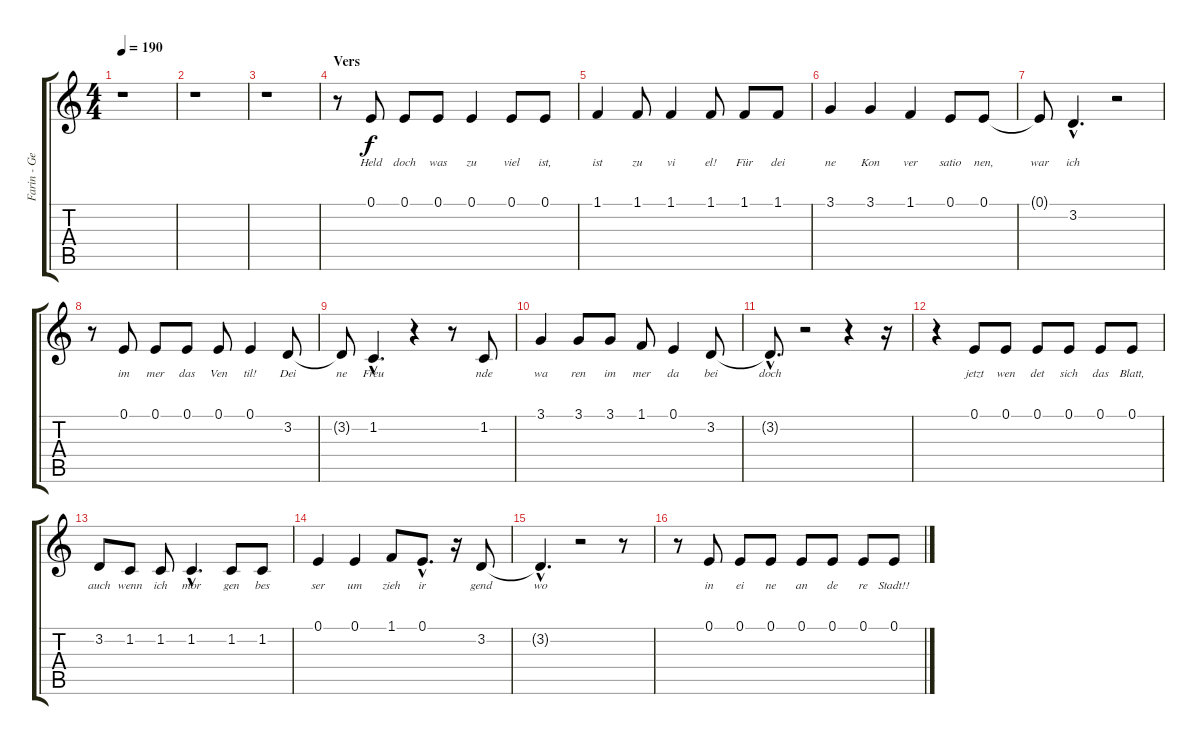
\track ("Farin - Gesang" "Farin - Ge") {instrument tenorsax}
\staff {score tabs}
\tuning (E4 B3 G3 D3 A2 E2) {hide}
\ts (4 4)
\tempo 190
\clef g2
\ks c
r.1{dy f} |
r.1 |
r.1 |
\section ("" "Vers")
r.8 0.1.8{lyrics (0 "Held") lyrics (1 "") lyrics (2 "") lyrics (3 "") lyrics (4 "")} 0.1.8{lyrics (0 "doch") lyrics (1 "") lyrics (2 "") lyrics (3 "") lyrics (4 "")} 0.1.8{lyrics (0 "was") lyrics (1 "") lyrics (2 "") lyrics (3 "") lyrics (4 "")} 0.1.4{lyrics (0 "zu") lyrics (1 "") lyrics (2 "") lyrics (3 "") lyrics (4 "")} 0.1.8{lyrics (0 "viel") lyrics (1 "") lyrics (2 "") lyrics (3 "") lyrics (4 "")} 0.1.8{lyrics (0 "ist,") lyrics (1 "") lyrics (2 "") lyrics (3 "") lyrics (4 "")} |
1.1.4{lyrics (0 "ist") lyrics (1 "") lyrics (2 "") lyrics (3 "") lyrics (4 "")} 1.1.8{lyrics (0 "zu") lyrics (1 "") lyrics (2 "") lyrics (3 "") lyrics (4 "")} 1.1.4{lyrics (0 "vi") lyrics (1 "") lyrics (2 "") lyrics (3 "") lyrics (4 "")} 1.1.8{lyrics (0 "el!") lyrics (1 "") lyrics (2 "") lyrics (3 "") lyrics (4 "")} 1.1.8{lyrics (0 "Für") lyrics (1 "") lyrics (2 "") lyrics (3 "") lyrics (4 "")} 1.1.8{lyrics (0 "dei") lyrics (1 "") lyrics (2 "") lyrics (3 "") lyrics (4 "")} |
3.1.4{lyrics (0 "ne") lyrics (1 "") lyrics (2 "") lyrics (3 "") lyrics (4 "")} 3.1.4{lyrics (0 "Kon") lyrics (1 "") lyrics (2 "") lyrics (3 "") lyrics (4 "")} 1.1.4{lyrics (0 "ver") lyrics (1 "") lyrics (2 "") lyrics (3 "") lyrics (4 "")} 0.1.8{lyrics (0 "satio") lyrics (1 "") lyrics (2 "") lyrics (3 "") lyrics (4 "")} 0.1.8{lyrics (0 "nen,") lyrics (1 "") lyrics (2 "") lyrics (3 "") lyrics (4 "")} |
0.1{t}.8{lyrics (0 "war") lyrics (1 "") lyrics (2 "") lyrics (3 "") lyrics (4 "")} 3.2{hac}.4{d lyrics (0 "ich") lyrics (1 "") lyrics (2 "") lyrics (3 "") lyrics (4 "")} r.2 |
r.8 0.1.8{lyrics (0 "im") lyrics (1 "") lyrics (2 "") lyrics (3 "") lyrics (4 "")} 0.1.8{lyrics (0 "mer") lyrics (1 "") lyrics (2 "") lyrics (3 "") lyrics (4 "")} 0.1.8{lyrics (0 "das") lyrics (1 "") lyrics (2 "") lyrics (3 "") lyrics (4 "")} 0.1.8{lyrics (0 "Ven") lyrics (1 "") lyrics (2 "") lyrics (3 "") lyrics (4 "")} 0.1.4{lyrics (0 "til!") lyrics (1 "") lyrics (2 "") lyrics (3 "") lyrics (4 "")} 3.2.8{lyrics (0 "Dei") lyrics (1 "") lyrics (2 "") lyrics (3 "") lyrics (4 "")} |
3.2{t}.8{lyrics (0 "ne") lyrics (1 "") lyrics (2 "") lyrics (3 "") lyrics (4 "")} 1.2{hac}.4{d lyrics (0 "Freu") lyrics (1 "") lyrics (2 "") lyrics (3 "") lyrics (4 "")} r.4 r.8 1.2.8{lyrics (0 "nde") lyrics (1 "") lyrics (2 "") lyrics (3 "") lyrics (4 "")} |
3.1.4{lyrics (0 "wa") lyrics (1 "") lyrics (2 "") lyrics (3 "") lyrics (4 "")} 3.1.8{lyrics (0 "ren") lyrics (1 "") lyrics (2 "") lyrics (3 "") lyrics (4 "")} 3.1.8{lyrics (0 "im") lyrics (1 "") lyrics (2 "") lyrics (3 "") lyrics (4 "")} 1.1.8{lyrics (0 "mer") lyrics (1 "") lyrics (2 "") lyrics (3 "") lyrics (4 "")} 0.1.4{lyrics (0 "da") lyrics (1 "") lyrics (2 "") lyrics (3 "") lyrics (4 "")} 3.2.8{lyrics (0 "bei") lyrics (1 "") lyrics (2 "") lyrics (3 "") lyrics (4 "")} |
3.2{hac t}.8{d lyrics (0 "doch") lyrics (1 "") lyrics (2 "") lyrics (3 "") lyrics (4 "")} r.2 r.4 r.16 |
r.4 0.1.8{lyrics (0 "jetzt") lyrics (1 "") lyrics (2 "") lyrics (3 "") lyrics (4 "")} 0.1.8{lyrics (0 "wen") lyrics (1 "") lyrics (2 "") lyrics (3 "") lyrics (4 "")} 0.1.8{lyrics (0 "det") lyrics (1 "") lyrics (2 "") lyrics (3 "") lyrics (4 "")} 0.1.8{lyrics (0 "sich") lyrics (1 "") lyrics (2 "") lyrics (3 "") lyrics (4 "")} 0.1.8{lyrics (0 "das") lyrics (1 "") lyrics (2 "") lyrics (3 "") lyrics (4 "")} 0.1.8{lyrics (0 "Blatt,") lyrics (1 "") lyrics (2 "") lyrics (3 "") lyrics (4 "")} |
3.2.8{lyrics (0 "auch") lyrics (1 "") lyrics (2 "") lyrics (3 "") lyrics (4 "")} 1.2.8{lyrics (0 "wenn") lyrics (1 "") lyrics (2 "") lyrics (3 "") lyrics (4 "")} 1.2.8{lyrics (0 "ich") lyrics (1 "") lyrics (2 "") lyrics (3 "") lyrics (4 "")} 1.2{hac}.4{d lyrics (0 "mor") lyrics (1 "") lyrics (2 "") lyrics (3 "") lyrics (4 "")} 1.2.8{lyrics (0 "gen") lyrics (1 "") lyrics (2 "") lyrics (3 "") lyrics (4 "")} 1.2.8{lyrics (0 "bes") lyrics (1 "") lyrics (2 "") lyrics (3 "") lyrics (4 "")} |
0.1.4{lyrics (0 "ser") lyrics (1 "") lyrics (2 "") lyrics (3 "") lyrics (4 "")} 0.1.4{lyrics (0 "um") lyrics (1 "") lyrics (2 "") lyrics (3 "") lyrics (4 "")} 1.1.8{lyrics (0 "zieh") lyrics (1 "") lyrics (2 "") lyrics (3 "") lyrics (4 "")} 0.1{hac}.8{d lyrics (0 "ir") lyrics (1 "") lyrics (2 "") lyrics (3 "") lyrics (4 "")} r.16 3.2.8{lyrics (0 "gend") lyrics (1 "") lyrics (2 "") lyrics (3 "") lyrics (4 "")} |
3.2{hac t}.4{d lyrics (0 "wo") lyrics (1 "") lyrics (2 "") lyrics (3 "") lyrics (4 "")} r.2 r.8 |
r.8 0.1.8{lyrics (0 "in") lyrics (1 "") lyrics (2 "") lyrics (3 "") lyrics (4 "")} 0.1.8{lyrics (0 "ei") lyrics (1 "") lyrics (2 "") lyrics (3 "") lyrics (4 "")} 0.1.8{lyrics (0 "ne") lyrics (1 "") lyrics (2 "") lyrics (3 "") lyrics (4 "")} 0.1.8{lyrics (0 "an") lyrics (1 "") lyrics (2 "") lyrics (3 "") lyrics (4 "")} 0.1.8{lyrics (0 "de") lyrics (1 "") lyrics (2 "") lyrics (3 "") lyrics (4 "")} 0.1.8{lyrics (0 "re") lyrics (1 "") lyrics (2 "") lyrics (3 "") lyrics (4 "")} 0.1.8{lyrics (0 "Stadt!!") lyrics (1 "") lyrics (2 "") lyrics (3 "") lyrics (4 "")}
